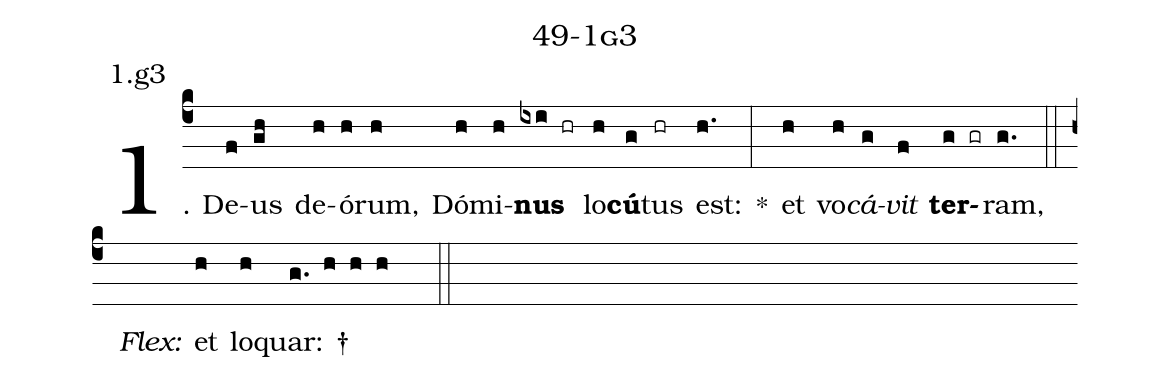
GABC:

name: 49-1g3;
annotation: 1.g3;
%%
(c4)1. De(f)us(gh) de(h)ó(h)rum,(h) Dó(h)mi(h)<b>nus</b>(ixi hr) lo(h)<b>cú</b>(g)tus(hr) est:(h.) *(:) et(h) vo(h)<i>cá</i>(g)<i>vit</i>(f) <b>ter</b>(g gr)ram,(g.) (::)
<i>Flex:</i>()  et(h) lo(h)quar: †(g. h h h  ::)
